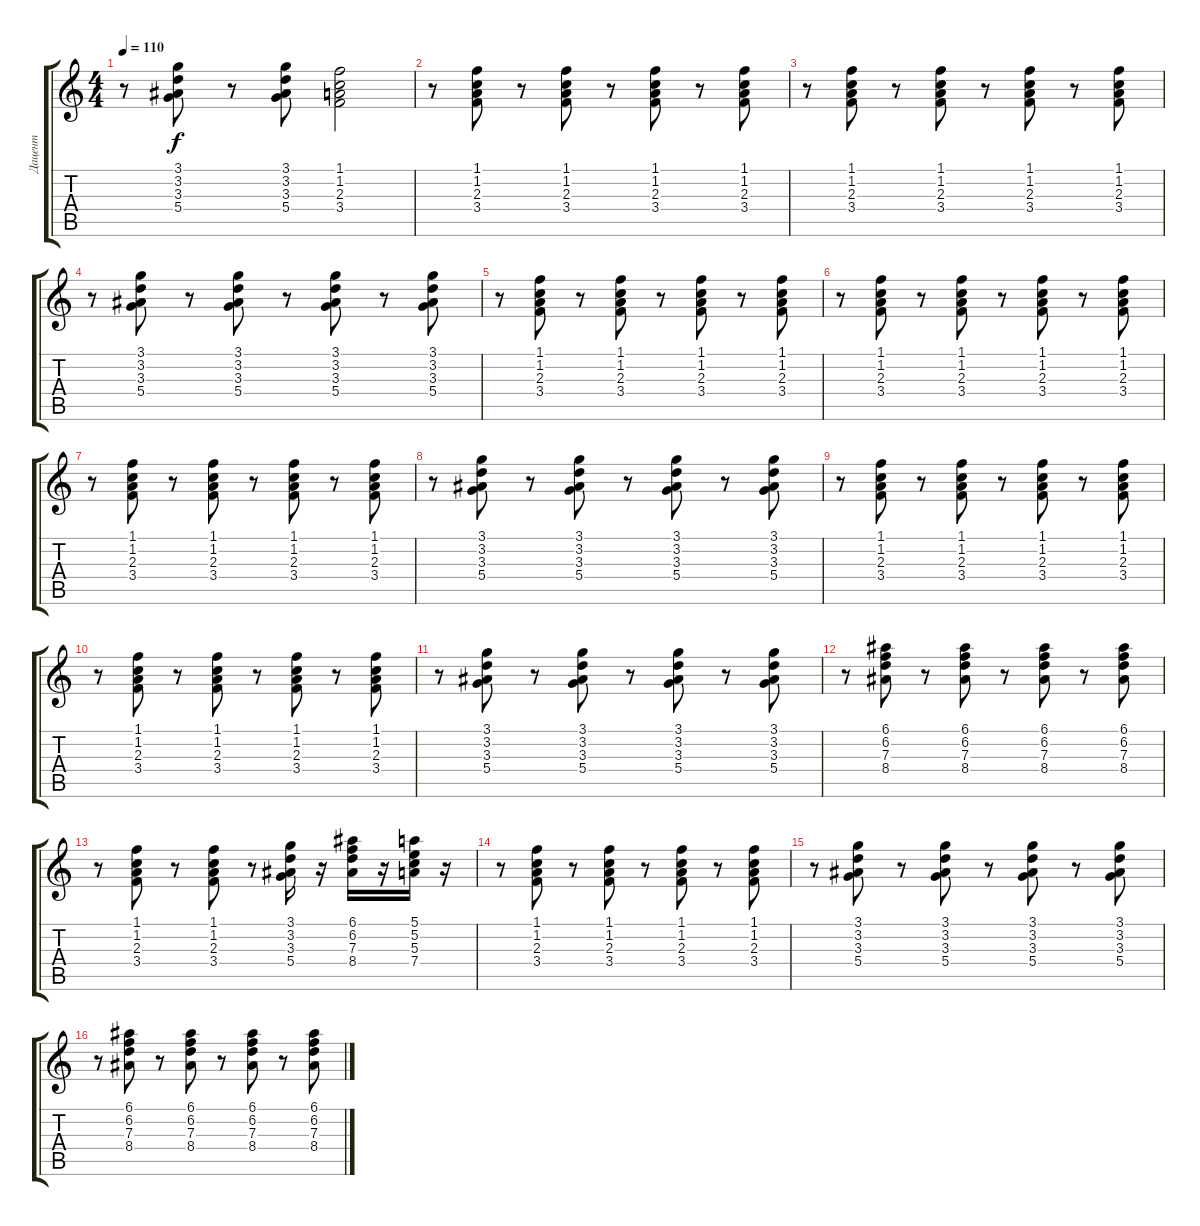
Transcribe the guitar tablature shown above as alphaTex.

\track ("Дацент" "Дацент") {instrument electricguitarclean}
\staff {score tabs}
\tuning (E4 B3 G3 D3 A2 E2) {hide}
\ts (4 4)
\tempo 110
\clef g2
\ks c
r.8{dy f} (3.1 3.2 3.3 5.4).8 r.8 (3.1 3.2 3.3 5.4).8 (1.1 1.2 2.3 3.4).2 |
r.8 (1.1 1.2 2.3 3.4).8 r.8 (1.1 1.2 2.3 3.4).8 r.8 (1.1 1.2 2.3 3.4).8 r.8 (1.1 1.2 2.3 3.4).8 |
r.8 (1.1 1.2 2.3 3.4).8 r.8 (1.1 1.2 2.3 3.4).8 r.8 (1.1 1.2 2.3 3.4).8 r.8 (1.1 1.2 2.3 3.4).8 |
r.8 (3.1 3.2 3.3 5.4).8 r.8 (3.1 3.2 3.3 5.4).8 r.8 (3.1 3.2 3.3 5.4).8 r.8 (3.1 3.2 3.3 5.4).8 |
r.8 (1.1 1.2 2.3 3.4).8 r.8 (1.1 1.2 2.3 3.4).8 r.8 (1.1 1.2 2.3 3.4).8 r.8 (1.1 1.2 2.3 3.4).8 |
r.8 (1.1 1.2 2.3 3.4).8 r.8 (1.1 1.2 2.3 3.4).8 r.8 (1.1 1.2 2.3 3.4).8 r.8 (1.1 1.2 2.3 3.4).8 |
r.8 (1.1 1.2 2.3 3.4).8 r.8 (1.1 1.2 2.3 3.4).8 r.8 (1.1 1.2 2.3 3.4).8 r.8 (1.1 1.2 2.3 3.4).8 |
r.8 (3.1 3.2 3.3 5.4).8 r.8 (3.1 3.2 3.3 5.4).8 r.8 (3.1 3.2 3.3 5.4).8 r.8 (3.1 3.2 3.3 5.4).8 |
r.8 (1.1 1.2 2.3 3.4).8 r.8 (1.1 1.2 2.3 3.4).8 r.8 (1.1 1.2 2.3 3.4).8 r.8 (1.1 1.2 2.3 3.4).8 |
r.8 (1.1 1.2 2.3 3.4).8 r.8 (1.1 1.2 2.3 3.4).8 r.8 (1.1 1.2 2.3 3.4).8 r.8 (1.1 1.2 2.3 3.4).8 |
r.8 (3.1 3.2 3.3 5.4).8 r.8 (3.1 3.2 3.3 5.4).8 r.8 (3.1 3.2 3.3 5.4).8 r.8 (3.1 3.2 3.3 5.4).8 |
r.8 (6.1 6.2 7.3 8.4).8 r.8 (6.1 6.2 7.3 8.4).8 r.8 (6.1 6.2 7.3 8.4).8 r.8 (6.1 6.2 7.3 8.4).8 |
r.8 (1.1 1.2 2.3 3.4).8 r.8 (1.1 1.2 2.3 3.4).8 r.8 (3.1 3.2 3.3 5.4).16 r.16 (6.1 6.2 7.3 8.4).16 r.16 (5.1 5.2 5.3 7.4).16 r.16 |
r.8 (1.1 1.2 2.3 3.4).8 r.8 (1.1 1.2 2.3 3.4).8 r.8 (1.1 1.2 2.3 3.4).8 r.8 (1.1 1.2 2.3 3.4).8 |
r.8 (3.1 3.2 3.3 5.4).8 r.8 (3.1 3.2 3.3 5.4).8 r.8 (3.1 3.2 3.3 5.4).8 r.8 (3.1 3.2 3.3 5.4).8 |
r.8 (6.1 6.2 7.3 8.4).8 r.8 (6.1 6.2 7.3 8.4).8 r.8 (6.1 6.2 7.3 8.4).8 r.8 (6.1 6.2 7.3 8.4).8
